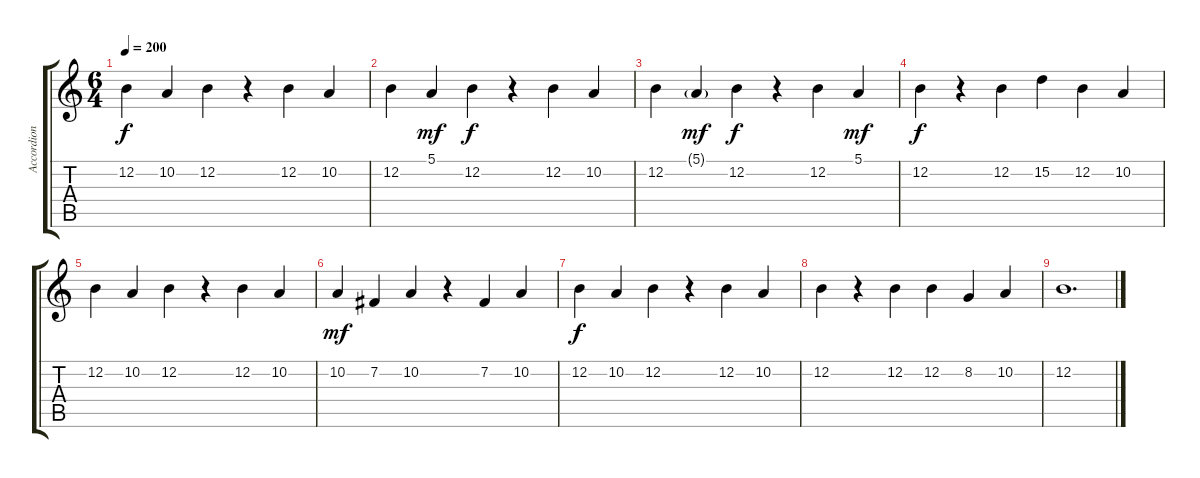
\track ("Accordion" "Accordion") {instrument accordion}
\staff {score tabs}
\tuning (E4 B3 G3 D3 A2 E2) {hide}
\ts (6 4)
\tempo 200
\clef g2
\ks c
12.2.4{dy f volume 12} 10.2.4 12.2.4 r.4 12.2.4 10.2.4 |
12.2.4 5.1.4{dy mf} 12.2.4{dy f} r.4 12.2.4 10.2.4 |
12.2.4 5.1{g}.4{dy mf} 12.2.4{dy f} r.4 12.2.4 5.1.4{dy mf} |
12.2.4{dy f} r.4 12.2.4 15.2.4 12.2.4 10.2.4 |
12.2.4{volume 12} 10.2.4 12.2.4 r.4 12.2.4 10.2.4 |
10.2.4{dy mf} 7.2.4 10.2.4 r.4 7.2.4 10.2.4 |
12.2.4{dy f volume 12} 10.2.4 12.2.4 r.4 12.2.4 10.2.4 |
12.2.4 r.4 12.2.4 12.2.4 8.2.4 10.2.4 |
12.2.1{d volume 2}
